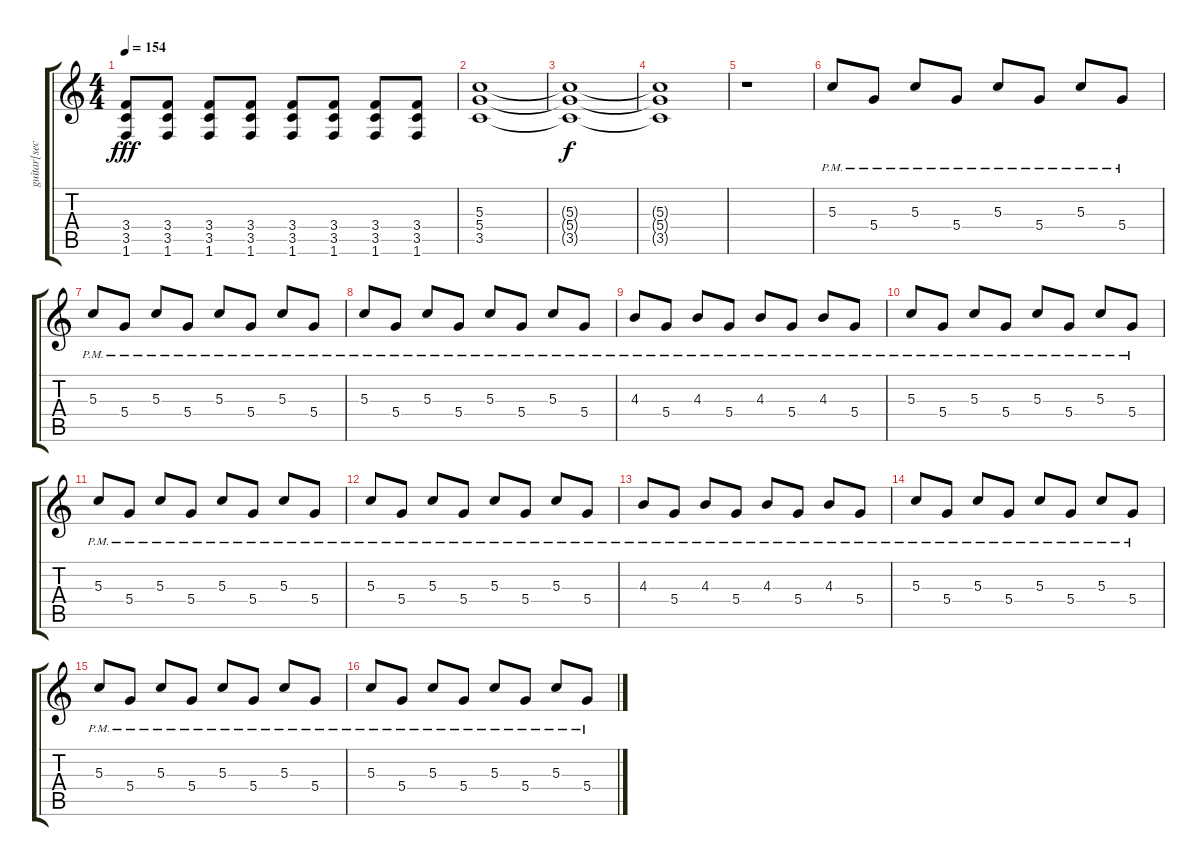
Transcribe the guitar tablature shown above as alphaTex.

\track ("guitar[second rhythm]" "guitar[sec") {instrument overdrivenguitar}
\staff {score tabs}
\tuning (E4 B3 G3 D3 A2 E2) {hide}
\ts (4 4)
\tempo 154
\clef g2
\ks c
(3.4 3.5 1.6).8{dy fff} (3.4 3.5 1.6).8 (3.4 3.5 1.6).8 (3.4 3.5 1.6).8 (3.4 3.5 1.6).8 (3.4 3.5 1.6).8 (3.4 3.5 1.6).8 (3.4 3.5 1.6).8 |
(5.3 5.4 3.5).1 |
(5.3{t} 5.4{t} 3.5{t}).1{dy f} |
(5.3{t} 5.4{t} 3.5{t}).1 |
r.1 |
5.3{pm}.8 5.4{pm}.8 5.3{pm}.8 5.4{pm}.8 5.3{pm}.8 5.4{pm}.8 5.3{pm}.8 5.4{pm}.8 |
5.3{pm}.8 5.4{pm}.8 5.3{pm}.8 5.4{pm}.8 5.3{pm}.8 5.4{pm}.8 5.3{pm}.8 5.4{pm}.8 |
5.3{pm}.8 5.4{pm}.8 5.3{pm}.8 5.4{pm}.8 5.3{pm}.8 5.4{pm}.8 5.3{pm}.8 5.4{pm}.8 |
4.3{pm}.8 5.4{pm}.8 4.3{pm}.8 5.4{pm}.8 4.3{pm}.8 5.4{pm}.8 4.3{pm}.8 5.4{pm}.8 |
5.3{pm}.8 5.4{pm}.8 5.3{pm}.8 5.4{pm}.8 5.3{pm}.8 5.4{pm}.8 5.3{pm}.8 5.4{pm}.8 |
5.3{pm}.8 5.4{pm}.8 5.3{pm}.8 5.4{pm}.8 5.3{pm}.8 5.4{pm}.8 5.3{pm}.8 5.4{pm}.8 |
5.3{pm}.8 5.4{pm}.8 5.3{pm}.8 5.4{pm}.8 5.3{pm}.8 5.4{pm}.8 5.3{pm}.8 5.4{pm}.8 |
4.3{pm}.8 5.4{pm}.8 4.3{pm}.8 5.4{pm}.8 4.3{pm}.8 5.4{pm}.8 4.3{pm}.8 5.4{pm}.8 |
5.3{pm}.8 5.4{pm}.8 5.3{pm}.8 5.4{pm}.8 5.3{pm}.8 5.4{pm}.8 5.3{pm}.8 5.4{pm}.8 |
5.3{pm}.8 5.4{pm}.8 5.3{pm}.8 5.4{pm}.8 5.3{pm}.8 5.4{pm}.8 5.3{pm}.8 5.4{pm}.8 |
5.3{pm}.8 5.4{pm}.8 5.3{pm}.8 5.4{pm}.8 5.3{pm}.8 5.4{pm}.8 5.3{pm}.8 5.4{pm}.8
